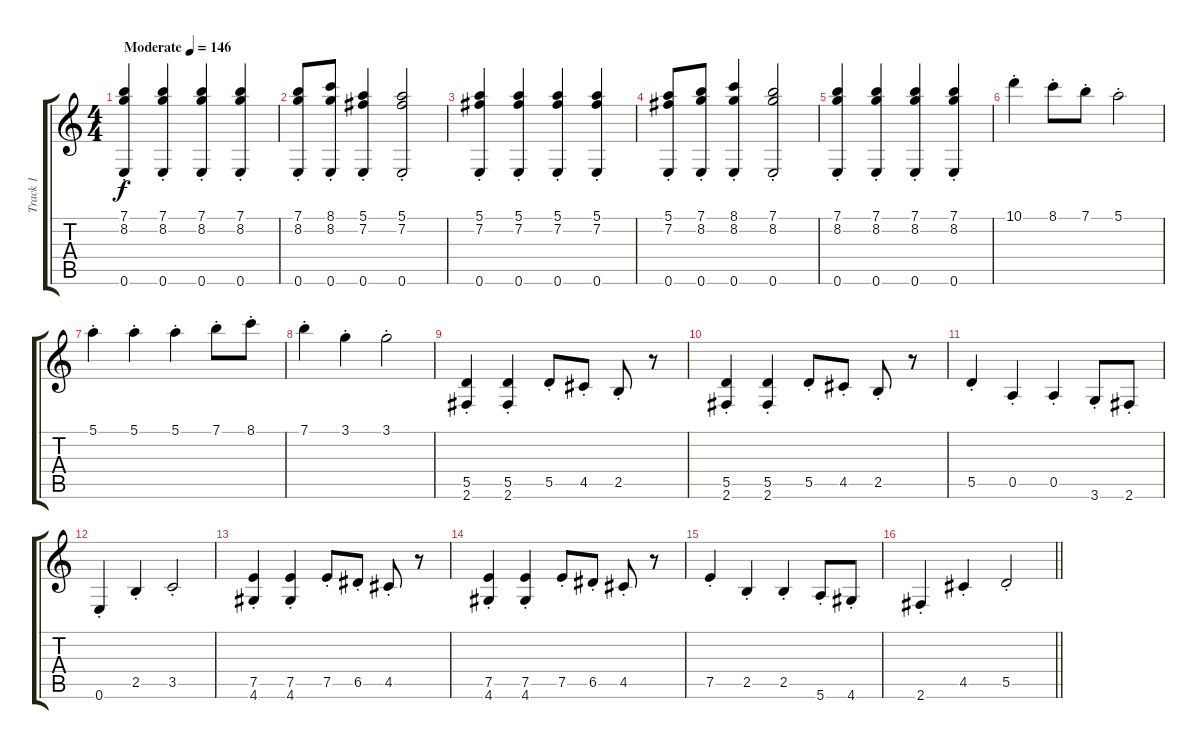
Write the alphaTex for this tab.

\track ("Track 1" "Track 1") {instrument electricguitarclean}
\staff {score tabs}
\tuning (E4 B3 G3 D3 A2 E2) {hide}
\ts (4 4)
\tempo (146 "Moderate")
\clef g2
\ks c
(7.1{st} 8.2{st} 0.6{st}).4{dy f instrument electricguitarclean} (7.1{st} 8.2{st} 0.6{st}).4 (7.1{st} 8.2{st} 0.6{st}).4 (7.1{st} 8.2{st} 0.6{st}).4 |
(7.1{st} 8.2{st} 0.6{st}).8 (8.1{st} 8.2{st} 0.6{st}).8 (5.1{st} 7.2{st} 0.6{st}).4 (5.1{st} 7.2{st} 0.6{st}).2 |
(5.1{st} 7.2{st} 0.6{st}).4 (5.1{st} 7.2{st} 0.6{st}).4 (5.1{st} 7.2{st} 0.6{st}).4 (5.1{st} 7.2{st} 0.6{st}).4 |
(5.1{st} 7.2{st} 0.6{st}).8 (7.1{st} 8.2{st} 0.6{st}).8 (8.1{st} 8.2{st} 0.6{st}).4 (7.1{st} 8.2{st} 0.6{st}).2 |
(7.1{st} 8.2{st} 0.6{st}).4 (7.1{st} 8.2{st} 0.6{st}).4 (7.1{st} 8.2{st} 0.6{st}).4 (7.1{st} 8.2{st} 0.6{st}).4 |
10.1{st}.4 8.1{st}.8 7.1{st}.8 5.1{st}.2 |
5.1{st}.4 5.1{st}.4 5.1{st}.4 7.1{st}.8 8.1{st}.8 |
7.1{st}.4 3.1{st}.4 3.1{st}.2 |
(5.5{st} 2.6{st}).4 (5.5{st} 2.6{st}).4 5.5{st}.8 4.5{st}.8 2.5{st}.8 r.8 |
(5.5{st} 2.6{st}).4 (5.5{st} 2.6{st}).4 5.5{st}.8 4.5{st}.8 2.5{st}.8 r.8 |
5.5{st}.4 0.5{st}.4 0.5{st}.4 3.6{st}.8 2.6{st}.8 |
0.6{st}.4 2.5{st}.4 3.5{st}.2 |
(7.5{st} 4.6{st}).4 (7.5{st} 4.6{st}).4 7.5{st}.8 6.5{st}.8 4.5{st}.8 r.8 |
(7.5{st} 4.6{st}).4 (7.5{st} 4.6{st}).4 7.5{st}.8 6.5{st}.8 4.5{st}.8 r.8 |
7.5{st}.4 2.5{st}.4 2.5{st}.4 5.6{st}.8 4.6{st}.8 |
\barLineRight lightlight
2.6{st}.4 4.5{st}.4 5.5{st}.2
